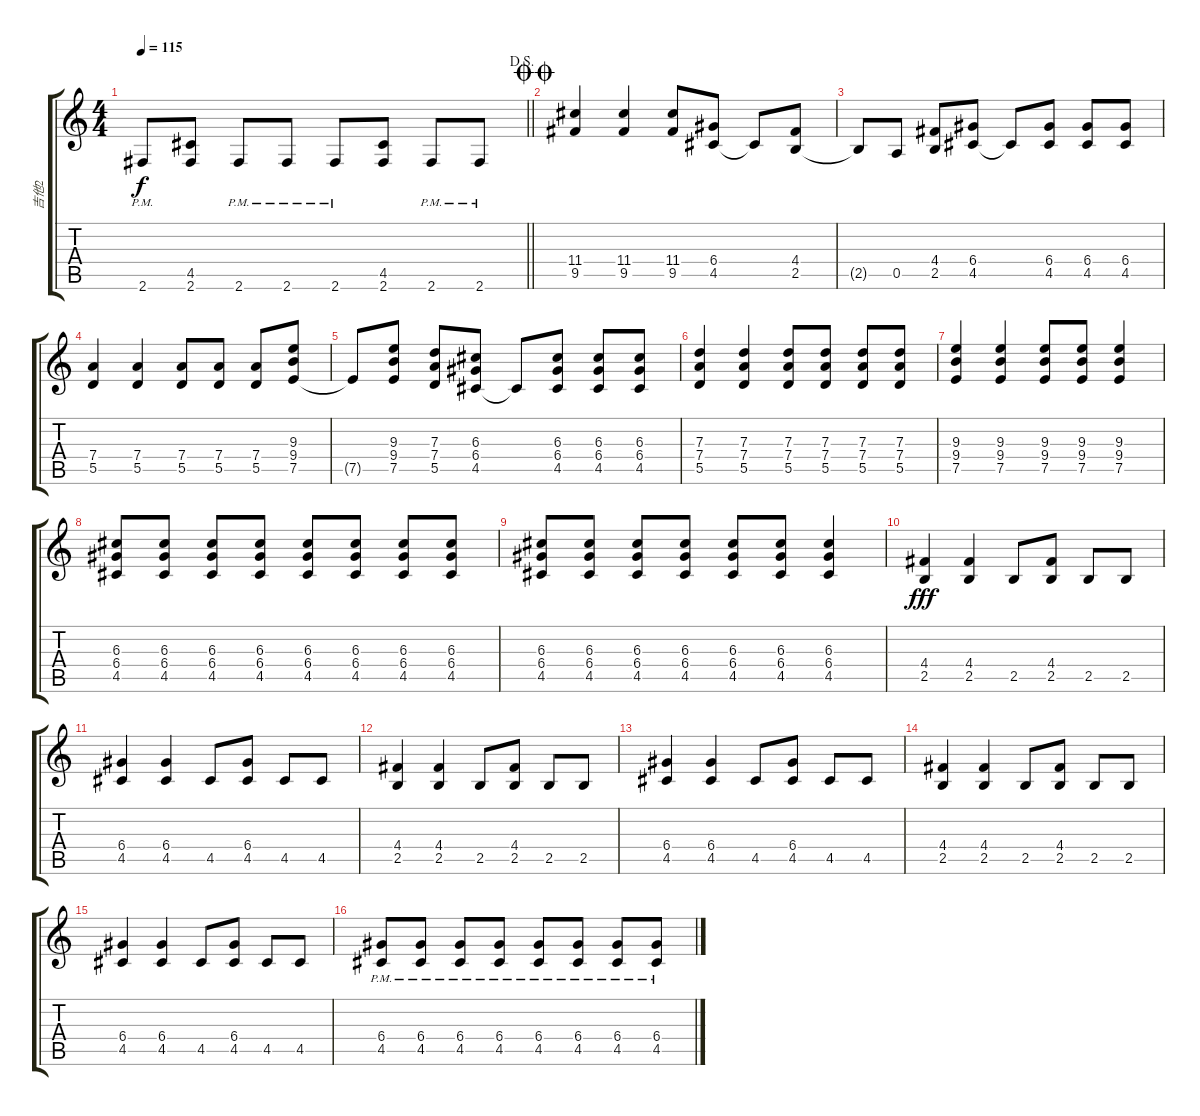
\track ("吉他2" "吉他2") {instrument distortionguitar}
\staff {score tabs}
\tuning (E4 B3 G3 D3 A2 E2) {hide}
\ts (4 4)
\jump dalsegno
\tempo 115
\clef g2
\barLineRight lightlight
\ks c
2.6{pm}.8{dy f} (4.5 2.6).8 2.6{pm}.8 2.6{pm}.8 2.6{pm}.8 (4.5 2.6).8 2.6{pm}.8 2.6{pm}.8 |
\jump doublecoda
(11.4 9.5).4 (11.4 9.5).4 (11.4 9.5).8 (6.4 4.5).8 4.5{t}.8 (4.4 2.5).8 |
2.5{t}.8 0.5.8 (4.4 2.5).8 (6.4 4.5).8 4.5{t}.8 (6.4 4.5).8 (6.4 4.5).8 (6.4 4.5).8 |
(7.4 5.5).4 (7.4 5.5).4 (7.4 5.5).8 (7.4 5.5).8 (7.4 5.5).8 (9.3 9.4 7.5).8 |
7.5{t}.8 (9.3 9.4 7.5).8 (7.3 7.4 5.5).8 (6.3 6.4 4.5).8 4.5{t}.8 (6.3 6.4 4.5).8 (6.3 6.4 4.5).8 (6.3 6.4 4.5).8 |
(7.3 7.4 5.5).4 (7.3 7.4 5.5).4 (7.3 7.4 5.5).8 (7.3 7.4 5.5).8 (7.3 7.4 5.5).8 (7.3 7.4 5.5).8 |
(9.3 9.4 7.5).4 (9.3 9.4 7.5).4 (9.3 9.4 7.5).8 (9.3 9.4 7.5).8 (9.3 9.4 7.5).4 |
(6.3 6.4 4.5).8 (6.3 6.4 4.5).8 (6.3 6.4 4.5).8 (6.3 6.4 4.5).8 (6.3 6.4 4.5).8 (6.3 6.4 4.5).8 (6.3 6.4 4.5).8 (6.3 6.4 4.5).8 |
(6.3 6.4 4.5).8 (6.3 6.4 4.5).8 (6.3 6.4 4.5).8 (6.3 6.4 4.5).8 (6.3 6.4 4.5).8 (6.3 6.4 4.5).8 (6.3 6.4 4.5).4 |
(4.4 2.5).4{dy fff} (4.4 2.5).4 2.5.8 (4.4 2.5).8 2.5.8 2.5.8 |
(6.4 4.5).4 (6.4 4.5).4 4.5.8 (6.4 4.5).8 4.5.8 4.5.8 |
(4.4 2.5).4 (4.4 2.5).4 2.5.8 (4.4 2.5).8 2.5.8 2.5.8 |
(6.4 4.5).4 (6.4 4.5).4 4.5.8 (6.4 4.5).8 4.5.8 4.5.8 |
(4.4 2.5).4 (4.4 2.5).4 2.5.8 (4.4 2.5).8 2.5.8 2.5.8 |
(6.4 4.5).4 (6.4 4.5).4 4.5.8 (6.4 4.5).8 4.5.8 4.5.8 |
(6.4{pm} 4.5{pm}).8 (6.4{pm} 4.5{pm}).8 (6.4{pm} 4.5{pm}).8 (6.4{pm} 4.5{pm}).8 (6.4{pm} 4.5{pm}).8 (6.4{pm} 4.5{pm}).8 (6.4{pm} 4.5{pm}).8 (6.4{pm} 4.5{pm}).8
